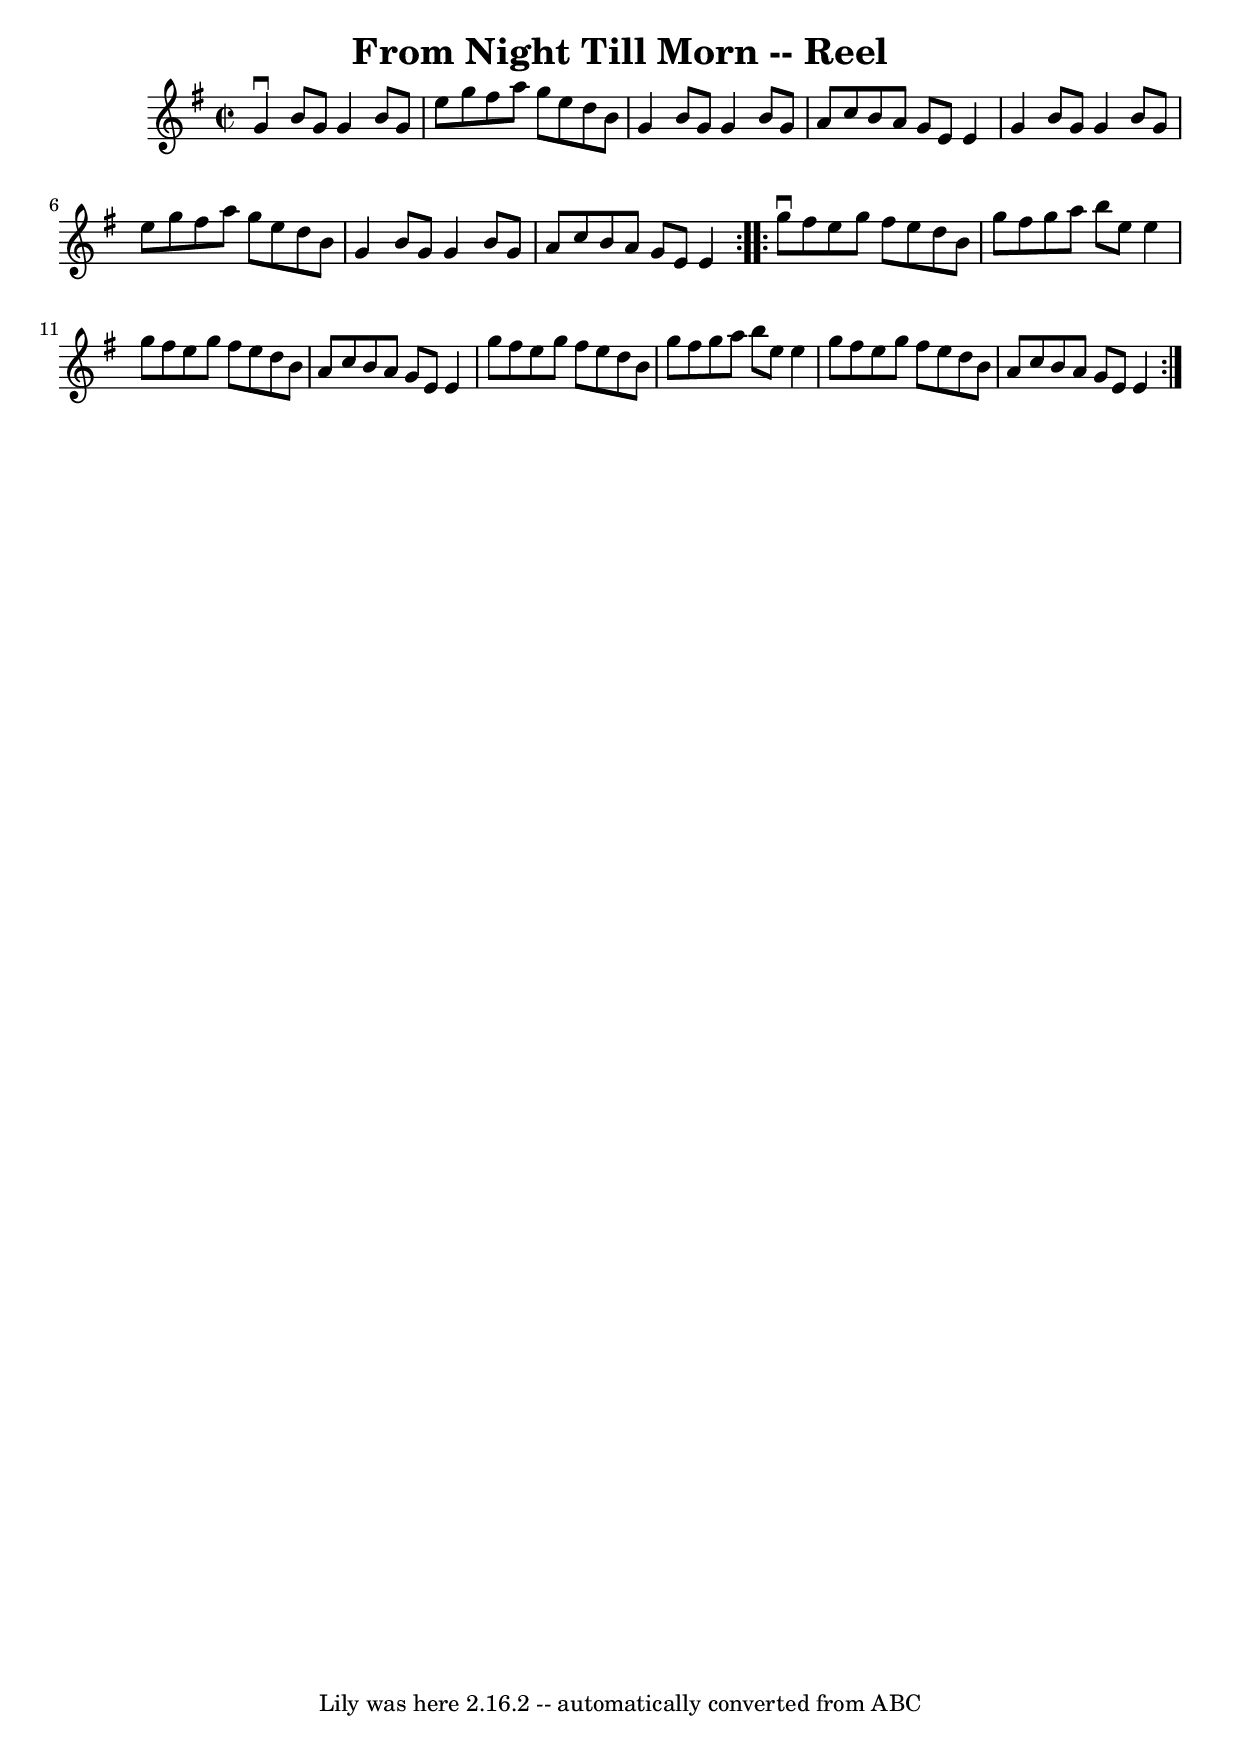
\version "2.7.40"
\include "Mammoth.ily"
\header {
	%% book = "Ryan's Mammoth Collection"
	crossRefNumber = "1"
	footnotes = "\\\\138"
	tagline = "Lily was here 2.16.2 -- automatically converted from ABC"
	title = "From Night Till Morn -- Reel"
}
voicedefault =  {


\repeat volta 2 {
\override Staff.TimeSignature #'style = #'C
 \time 2/2 
\key g \major g'4^\downbow b'8 g'8 g'4 b'8 g'8    
|
 e''8 g''8 fis''8 a''8 g''8 e''8 d''8 b'8    
|
 g'4 b'8 g'8 g'4 b'8 g'8    |
 a'8 c''8    
b'8 a'8 g'8 e'8 e'4    |
 g'4 b'8 g'8 g'4 b'8 
 g'8    |
 e''8 g''8 fis''8 a''8 g''8 e''8 d''8    
b'8    |
 g'4 b'8 g'8 g'4 b'8 g'8    |
 a'8    
c''8 b'8 a'8 g'8 e'8 e'4    } \repeat volta 2 { g''8 
^\downbow fis''8 e''8 g''8 fis''8 e''8 d''8 b'8    |
 
 g''8 fis''8 g''8 a''8 b''8 e''8 e''4    |
 g''8    
fis''8 e''8 g''8 fis''8 e''8 d''8 b'8    |
 a'8    
c''8 b'8 a'8 g'8 e'8 e'4    |
 g''8 fis''8 e''8  
 g''8 fis''8 e''8 d''8 b'8    |
 g''8 fis''8 g''8    
a''8 b''8 e''8 e''4    |
 g''8 fis''8 e''8 g''8    
fis''8 e''8 d''8 b'8    |
 a'8 c''8 b'8 a'8 g'8    
e'8 e'4    }   
}

\score{
    <<

	\context Staff="default"
	{
	    \voicedefault 
	}

    >>
	\layout {
	}
	\midi {}
}
